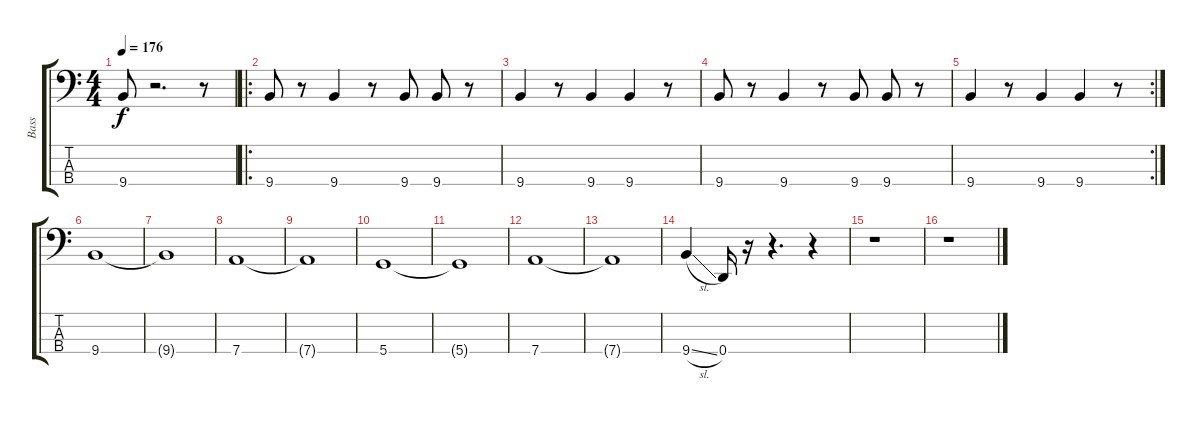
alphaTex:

\track ("Bass" "Bass") {instrument electricbassfinger}
\staff {score tabs}
\tuning (G2 D2 A1 D1) {hide}
\ts (4 4)
\tempo 176
\clef f4
\ks c
9.4.8{dy f} r.2{d} r.8 |
\ro
9.4.8 r.8 9.4.4 r.8 9.4.8 9.4.8 r.8 |
9.4.4 r.8 9.4.4 9.4.4 r.8 |
9.4.8 r.8 9.4.4 r.8 9.4.8 9.4.8 r.8 |
\rc 2
9.4.4 r.8 9.4.4 9.4.4 r.8 |
9.4.1 |
9.4{t}.1 |
7.4.1 |
7.4{t}.1 |
5.4.1 |
5.4{t}.1 |
7.4.1 |
7.4{t}.1 |
9.4{sl}.4 0.4.16 r.16 r.4{d} r.4 |
r.1 |
r.1
